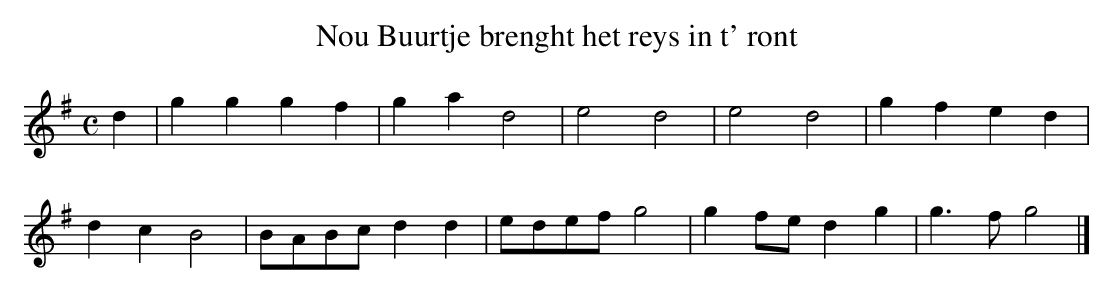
X:1
T:Nou Buurtje brenght het reys in t' ront
M:C
K:Gmaj
d2|g2g2g2f2|g2a2d4|e4d4|e4d4|g2f2e2d2|
d2c2B4|BABcd2d2|edefg4|g2fed2g2|g3fg4|]
